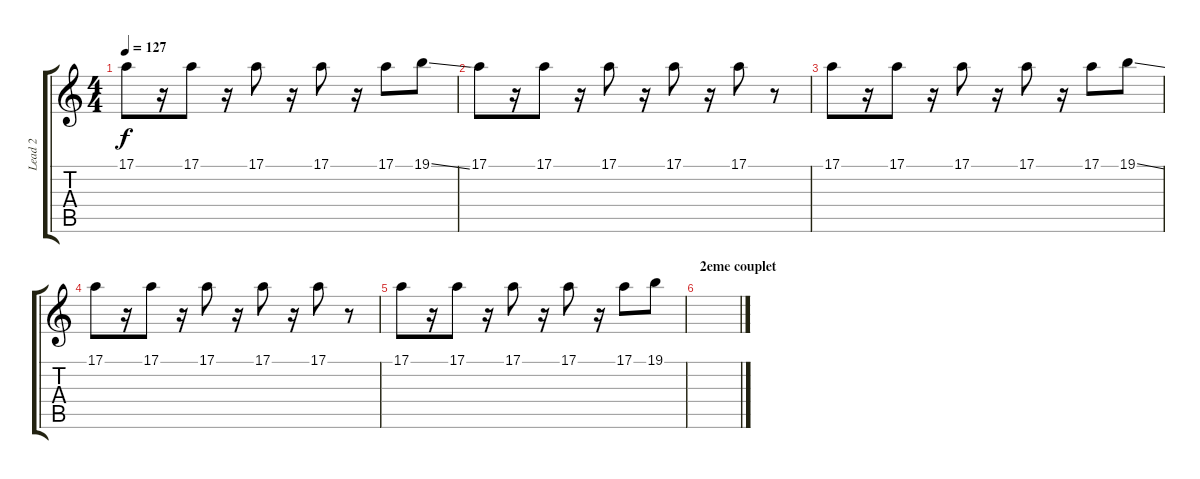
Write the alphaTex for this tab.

\track ("Lead 2" "Lead 2") {instrument lead2sawtooth}
\staff {score tabs}
\tuning (E4 B3 G3 D3 A2 E2) {hide}
\ts (4 4)
\tempo 127
\clef g2
\ks c
17.1.8{dy f} r.16 17.1.8 r.16 17.1.8 r.16 17.1.8 r.16 17.1.8 19.1{ss}.8 |
17.1.8{volume 8} r.16 17.1.8 r.16 17.1.8 r.16 17.1.8 r.16 17.1.8 r.8 |
17.1.8 r.16 17.1.8 r.16 17.1.8 r.16 17.1.8 r.16 17.1.8 19.1{ss}.8 |
17.1.8 r.16 17.1.8 r.16 17.1.8 r.16 17.1.8 r.16 17.1.8 r.8 |
17.1.8 r.16 17.1.8 r.16 17.1.8 r.16 17.1.8 r.16 17.1.8 19.1.8 |
\section ("" "2eme couplet")
